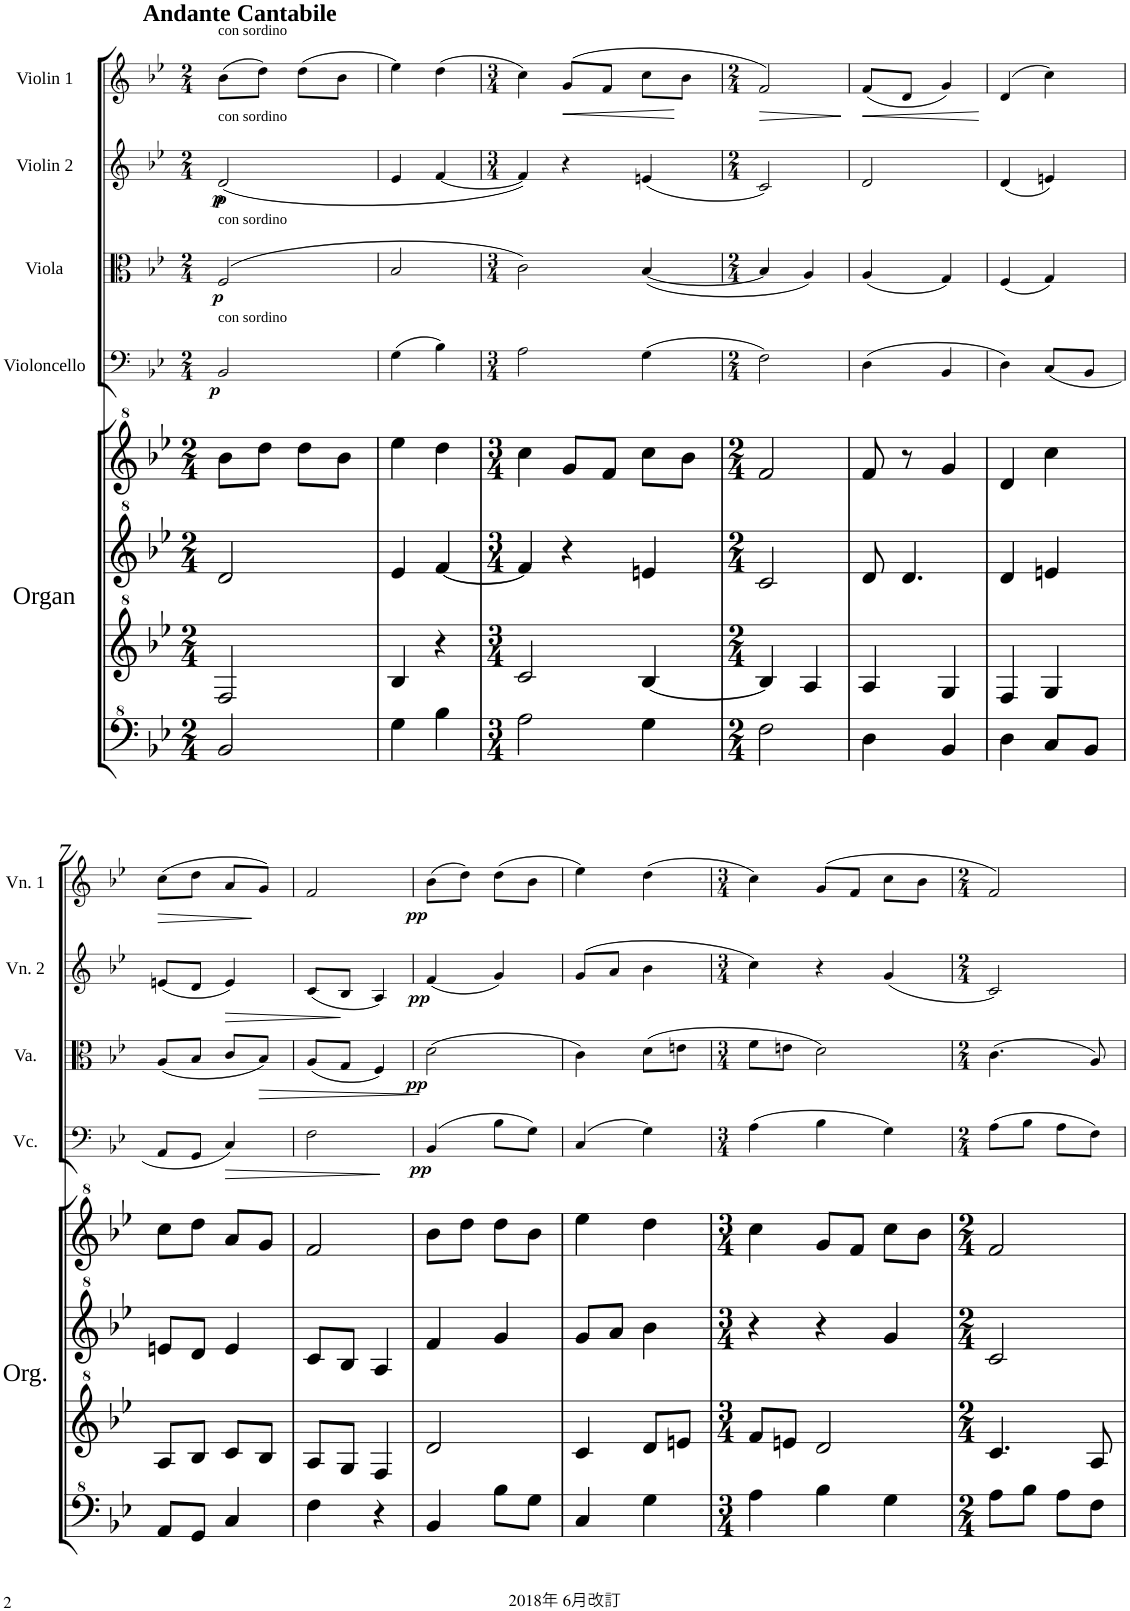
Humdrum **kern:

**kern	**kern	**kern	**kern	**kern	**dynam	**kern	**dynam	**kern	**dynam	**kern	**dynam
*part5	*part5	*part5	*part5	*part4	*part4	*part3	*part3	*part2	*part2	*part1	*part1
*staff8	*staff7	*staff6	*staff5	*staff4	*staff4	*staff3	*staff3	*staff2	*staff2	*staff1	*staff1
*I"Organ	*	*	*	*I"Violoncello	*	*I"Viola	*	*I"Violin 2	*	*I"Violin 1	*
*I'Org.	*	*	*	*I'Vc.	*	*I'Va.	*	*I'Vn. 2	*	*I'Vn. 1	*
*	*	*	*	*stria5	*	*stria5	*	*stria5	*	*stria5	*
*clefF^4	*clefG^2	*clefG^2	*clefG^2	*clefF4	*	*clefC3	*	*clefG2	*	*clefG2	*
*k[b-e-]	*k[b-e-]	*k[b-e-]	*k[b-e-]	*k[b-e-]	*	*k[b-e-]	*	*k[b-e-]	*	*k[b-e-]	*
*M2/4	*M2/4	*M2/4	*M2/4	*M2/4	*	*M2/4	*	*M2/4	*	*M2/4	*
=1	=1	=1	=1	=1	=1	=1	=1	=1	=1	=1	=1
!	!	!	!	!	!	!	!	!	!	!LO:TX:a:B:t=Andante Cantabile	!
!	!	!	!	!	!	!	!	!	!	!LO:TX:a:t=con sordino	!
!	!	!	!	!	!	!	!	!LO:TX:a:t=con sordino	!	!	!
!	!	!	!	!	!	!LO:TX:a:t=con sordino	!	!	!	!	!
!	!	!	!	!LO:TX:a:t=con sordino	!	!	!	!	!	!	!
!	!	!	!	!	!LO:DY:b	!	!LO:DY:b	!	!LO:DY:b	!	!
!	!	!	!	!	!	!	!	!	!LO:DY:n=1:b	!	!
2B-/	2f/	2dd/	8bb-\L	2BB-/	p	(2F/	p	(2d/	p p	(8b-\L	.
.	.	.	8ddd\J	.	.	.	.	.	.	8dd\J)	.
.	.	.	8ddd\L	.	.	.	.	.	.	(8dd\L	.
.	.	.	8bb-\J	.	.	.	.	.	.	8b-\J	.
=2	=2	=2	=2	=2	=2	=2	=2	=2	=2	=2	=2
4g\	4b-/	4ee-/	4eee-\	(4G\	.	2B-/	.	4e-/	.	4ee-\)	.
4b-\	4r	[4ff/	4ddd\	4B-\)	.	.	.	[4f/	.	(4dd\	.
=3	=3	=3	=3	=3	=3	=3	=3	=3	=3	=3	=3
*M3/4	*M3/4	*M3/4	*M3/4	*M3/4	*	*M3/4	*	*M3/4	*	*M3/4	*
2a\	2cc/	4ff/]	4ccc\	2A\	.	2c\)	.	4f/])	.	4cc\)	.
!	!	!	!	!	!	!	!	!	!	!	!LO:HP:b
.	.	4r	8gg/L	.	.	.	.	4r	.	(8g/L	<
.	.	.	8ff/J	.	.	.	.	.	.	8f/J	.
4g\	[4b-/	4een/	8ccc\L	(4G\	.	([4B-/	.	(4en/	.	8cc\L	.
.	.	.	8bb-\J	.	.	.	.	.	.	8b-\J	[
=4	=4	=4	=4	=4	=4	=4	=4	=4	=4	=4	=4
*M2/4	*M2/4	*M2/4	*M2/4	*M2/4	*	*M2/4	*	*M2/4	*	*M2/4	*
!	!	!	!	!	!	!	!	!	!	!	!LO:HP:b
2f\	4b-/]	2cc/	2ff/	2F\)	.	4B-/]	.	2c/)	.	2f/)	>
.	4a/	.	.	.	.	4A/)	.	.	.	.	.
.	.	.	.	.	.	.	.	.	.	.	]
=5	=5	=5	=5	=5	=5	=5	=5	=5	=5	=5	=5
!	!	!	!	!	!	!	!	!	!	!	!LO:HP:b
4d\	4a/	8dd/	8ff/	(4D\	.	(4A/	.	2d/	.	(8f/L	<
.	.	4.dd/	8r	.	.	.	.	.	.	8d/J	.
4B-/	4g/	.	4gg/	4BB-/	.	4G/)	.	.	.	4g/)	.
.	.	.	.	.	.	.	.	.	.	.	[
=6	=6	=6	=6	=6	=6	=6	=6	=6	=6	=6	=6
4d\	4f/	4dd/	4dd/	4D\)	.	(4F/	.	(4d/	.	(4d/	.
8c/L	4g/	4een/	4ccc\	(8C/L	.	4G/)	.	4en/)	.	4cc\)	.
8B-/J	.	.	.	8BB-/J	.	.	.	.	.	.	.
!!LO:LB:g=z
=7	=7	=7	=7	=7	=7	=7	=7	=7	=7	=7	=7
!	!	!	!	!	!	!	!	!	!	!	!LO:HP:b
8A/L	8a/L	8een/L	8ccc\L	8AA/L	.	(8A/L	.	(8en/L	.	(8cc\L	>
8G/J	8b-/J	8dd/J	8ddd\J	8GG/J	.	8B-/J	.	8d/J	.	8dd\J	.
!	!	!	!	!	!LO:HP:b	!	!	!	!LO:HP:b	!	!
4c/	8cc/L	4ee/	8aa/L	4C/)	>	8c/L	.	4e/)	>	8a/L	.
!	!	!	!	!	!	!	!LO:HP:b	!	!	!	!
.	8b-/J	.	8gg/J	.	.	8B-/J)	>	.	.	8g/J)	]
.	.	.	.	.	]	.	.	.	.	.	.
=8	=8	=8	=8	=8	=8	=8	=8	=8	=8	=8	=8
4f\	8a/L	8cc/L	2ff/	2F\	.	(8A/L	.	(8c/L	.	2f/	.
.	8g/J	8b-/J	.	.	.	8G/J	.	8B-/J	.	.	.
4r	4f/	4a/	.	.	.	4F/)	]	4A/)	]	.	.
=9	=9	=9	=9	=9	=9	=9	=9	=9	=9	=9	=9
!	!	!	!	!	!LO:DY:b	!	!LO:DY:b	!	!LO:DY:b	!	!LO:DY:b
4B-/	2dd/	4ff/	8bb-\L	(4BB-/	pp	(2d\	pp	(4f/	pp	(8b-\L	pp
.	.	.	8ddd\J	.	.	.	.	.	.	8dd\J)	.
8b-\L	.	4gg/	8ddd\L	8B-\L	.	.	.	4g/)	.	(8dd\L	.
8g\J	.	.	8bb-\J	8G\J)	.	.	.	.	.	8b-\J	.
=10	=10	=10	=10	=10	=10	=10	=10	=10	=10	=10	=10
4c/	4cc/	8gg/L	4eee-\	(4C/	.	4c\)	.	(8g/L	.	4ee-\)	.
.	.	8aa/J	.	.	.	.	.	8a/J	.	.	.
4g\	8dd/L	4bb-\	4ddd\	4G\)	.	(8d\L	.	4b-\	.	(4dd\	.
.	8een/J	.	.	.	.	8en\J	.	.	.	.	.
=11	=11	=11	=11	=11	=11	=11	=11	=11	=11	=11	=11
*M3/4	*M3/4	*M3/4	*M3/4	*M3/4	*	*M3/4	*	*M3/4	*	*M3/4	*
4a\	8ff/L	4r	4ccc\	(4A\	.	8f\L	.	4cc\)	.	4cc\)	.
.	8een/J	.	.	.	.	8en\J	.	.	.	.	.
4b-\	2dd/	4r	8gg/L	4B-\	.	2d\)	.	4r	.	(8g/L	.
.	.	.	8ff/J	.	.	.	.	.	.	8f/J	.
4g\	.	4gg/	8ccc\L	4G\)	.	.	.	(4g/	.	8cc\L	.
.	.	.	8bb-\J	.	.	.	.	.	.	8b-\J	.
=12	=12	=12	=12	=12	=12	=12	=12	=12	=12	=12	=12
*M2/4	*M2/4	*M2/4	*M2/4	*M2/4	*	*M2/4	*	*M2/4	*	*M2/4	*
8a\L	4.cc/	2cc/	2ff/	(8A\L	.	(4.c\	.	2c/)	.	2f/)	.
8b-\J	.	.	.	8B-\J	.	.	.	.	.	.	.
8a\L	.	.	.	8A\L	.	.	.	.	.	.	.
8f\J	8a/	.	.	8F\J)	.	8A/)	.	.	.	.	.
=	=	=	=	=	=	=	=	=	=	=	=
*-	*-	*-	*-	*-	*-	*-	*-	*-	*-	*-	*-
